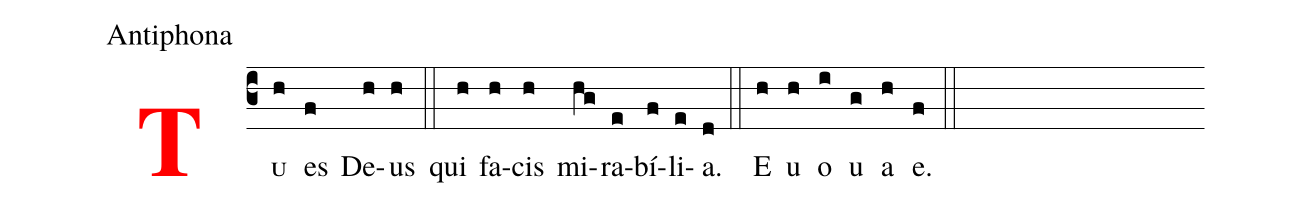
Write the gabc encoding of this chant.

office-part: Antiphona;
%%
<v>\bf\textcolor{red}{T}</v><v>\sc{u}</v>(c3h) es(f) De(h)us(h) (::) qui(h) fa(h)cis(h) mi(hg)ra(e)bí(f)li(e)a.(d)  (::) E(h) u(h) o(i) u(g) a(h) e.(f) (::)
